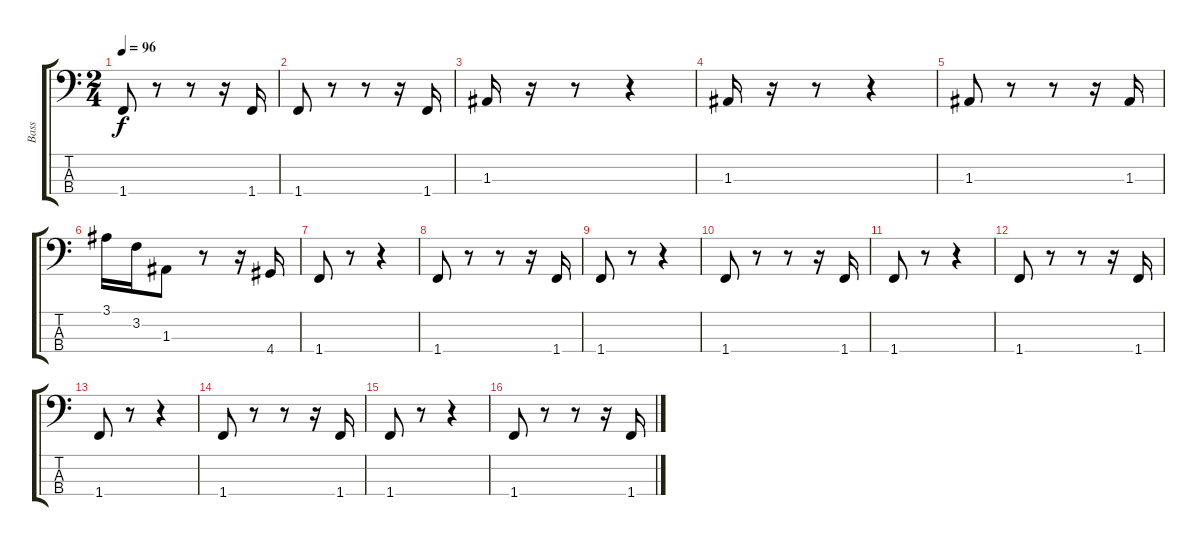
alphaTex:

\track ("Bass" "Bass") {instrument electricbassfinger}
\staff {score tabs}
\tuning (G2 D2 A1 E1) {hide}
\ts (2 4)
\tempo 96
\clef f4
\ks c
1.4.8{dy f} r.8 r.8 r.16 1.4.16 |
1.4.8 r.8 r.8 r.16 1.4.16 |
1.3.16 r.16 r.8 r.4 |
1.3.16 r.16 r.8 r.4 |
1.3.8 r.8 r.8 r.16 1.3.16 |
3.1.16 3.2.16 1.3.8 r.8 r.16 4.4.16 |
1.4.8 r.8 r.4 |
1.4.8 r.8 r.8 r.16 1.4.16 |
1.4.8 r.8 r.4 |
1.4.8 r.8 r.8 r.16 1.4.16 |
1.4.8 r.8 r.4 |
1.4.8 r.8 r.8 r.16 1.4.16 |
1.4.8 r.8 r.4 |
1.4.8 r.8 r.8 r.16 1.4.16 |
1.4.8 r.8 r.4 |
1.4.8 r.8 r.8 r.16 1.4.16
